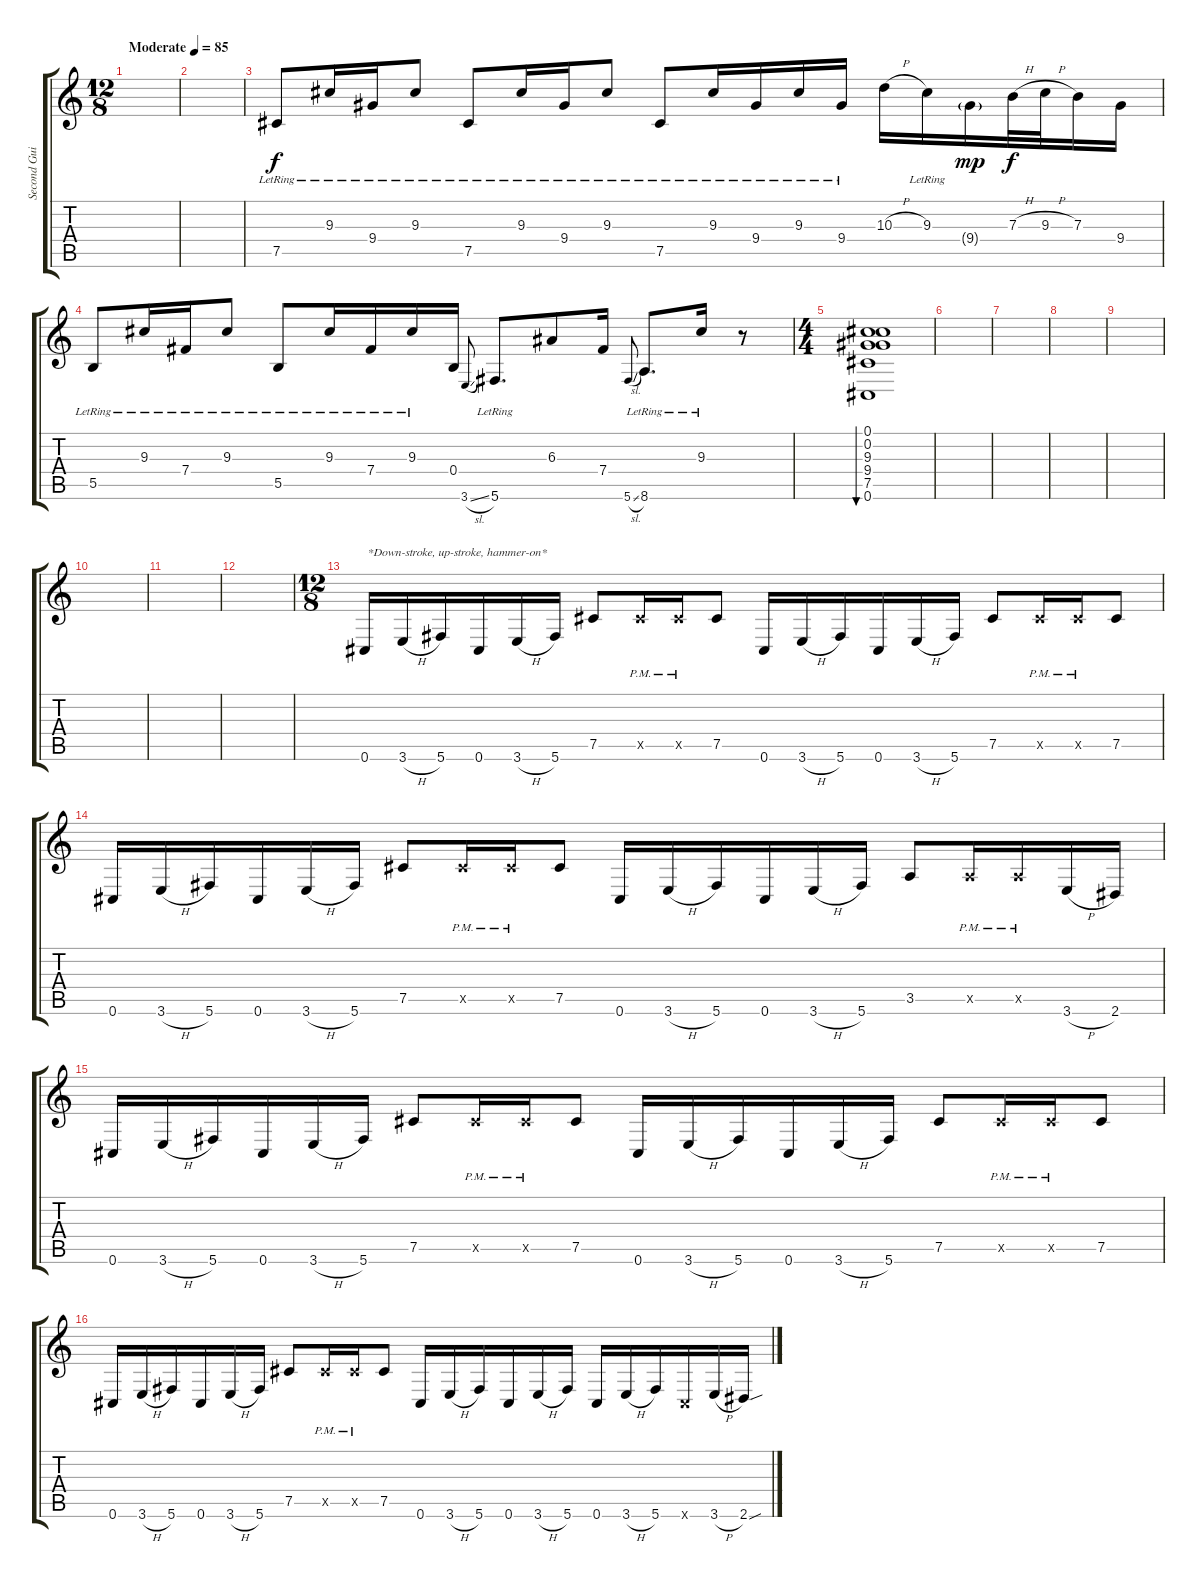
\track ("Second Guitar" "Second Gui") {instrument electricguitarclean}
\staff {score tabs}
\tuning (Db4 Ab3 E3 B2 Gb2 Db2) {hide}
\ts (12 8)
\tempo (85 "Moderate")
\clef g2
\ks c
|
|
7.5{lr}.8 9.3{lr}.16 9.4{lr}.16 9.3{lr}.8 7.5{lr}.8 9.3{lr}.16 9.4{lr}.16 9.3{lr}.8 7.5{lr}.8 9.3{lr}.16 9.4{lr}.16 9.3{lr}.16 9.4{lr}.16 10.3{h}.16 9.3{lr}.16 9.4{g}.16{dy mp} 7.3{h}.32{dy f} 9.3{h}.32 7.3.16 9.4.16 |
5.5{lr}.8 9.3{lr}.16 7.4{lr}.16 9.3{lr}.8 5.5{lr}.8 9.3{lr}.16 7.4{lr}.16 9.3{lr}.16 0.4.16 3.6{sl}.8{gr onbeat} 5.6{lr}.8{d} 6.3.8 7.4.16 5.6{sl}.8{gr onbeat} 8.6{lr}.8{d} 9.3{lr}.16 r.8 |
\ts (4 4)
(0.1 0.2 9.3 9.4 7.5 0.6).1{bu 60} |
|
|
|
|
|
|
|
\ts (12 8)
0.6.16{txt " *Down-stroke, up-stroke, hammer-on*"} 3.6{h}.16 5.6.16 0.6.16 3.6{h}.16 5.6.16 7.5.8 7.5{pm x}.16 7.5{pm x}.16 7.5.8 0.6.16 3.6{h}.16 5.6.16 0.6.16 3.6{h}.16 5.6.16 7.5.8 7.5{pm x}.16 7.5{pm x}.16 7.5.8 |
0.6.16 3.6{h}.16 5.6.16 0.6.16 3.6{h}.16 5.6.16 7.5.8 7.5{pm x}.16 7.5{pm x}.16 7.5.8 0.6.16 3.6{h}.16 5.6.16 0.6.16 3.6{h}.16 5.6.16 3.5.8 3.5{pm x}.16 3.5{pm x}.16 3.6{h}.16 2.6.16 |
0.6.16 3.6{h}.16 5.6.16 0.6.16 3.6{h}.16 5.6.16 7.5.8 7.5{pm x}.16 7.5{pm x}.16 7.5.8 0.6.16 3.6{h}.16 5.6.16 0.6.16 3.6{h}.16 5.6.16 7.5.8 7.5{pm x}.16 7.5{pm x}.16 7.5.8 |
0.6.16 3.6{h}.16 5.6.16 0.6.16 3.6{h}.16 5.6.16 7.5.8 7.5{pm x}.16 7.5{pm x}.16 7.5.8 0.6.16 3.6{h}.16 5.6.16 0.6.16 3.6{h}.16 5.6.16 0.6.16 3.6{h}.16 5.6.16 0.6{x}.16 3.6{h}.16 2.6{sou}.16
